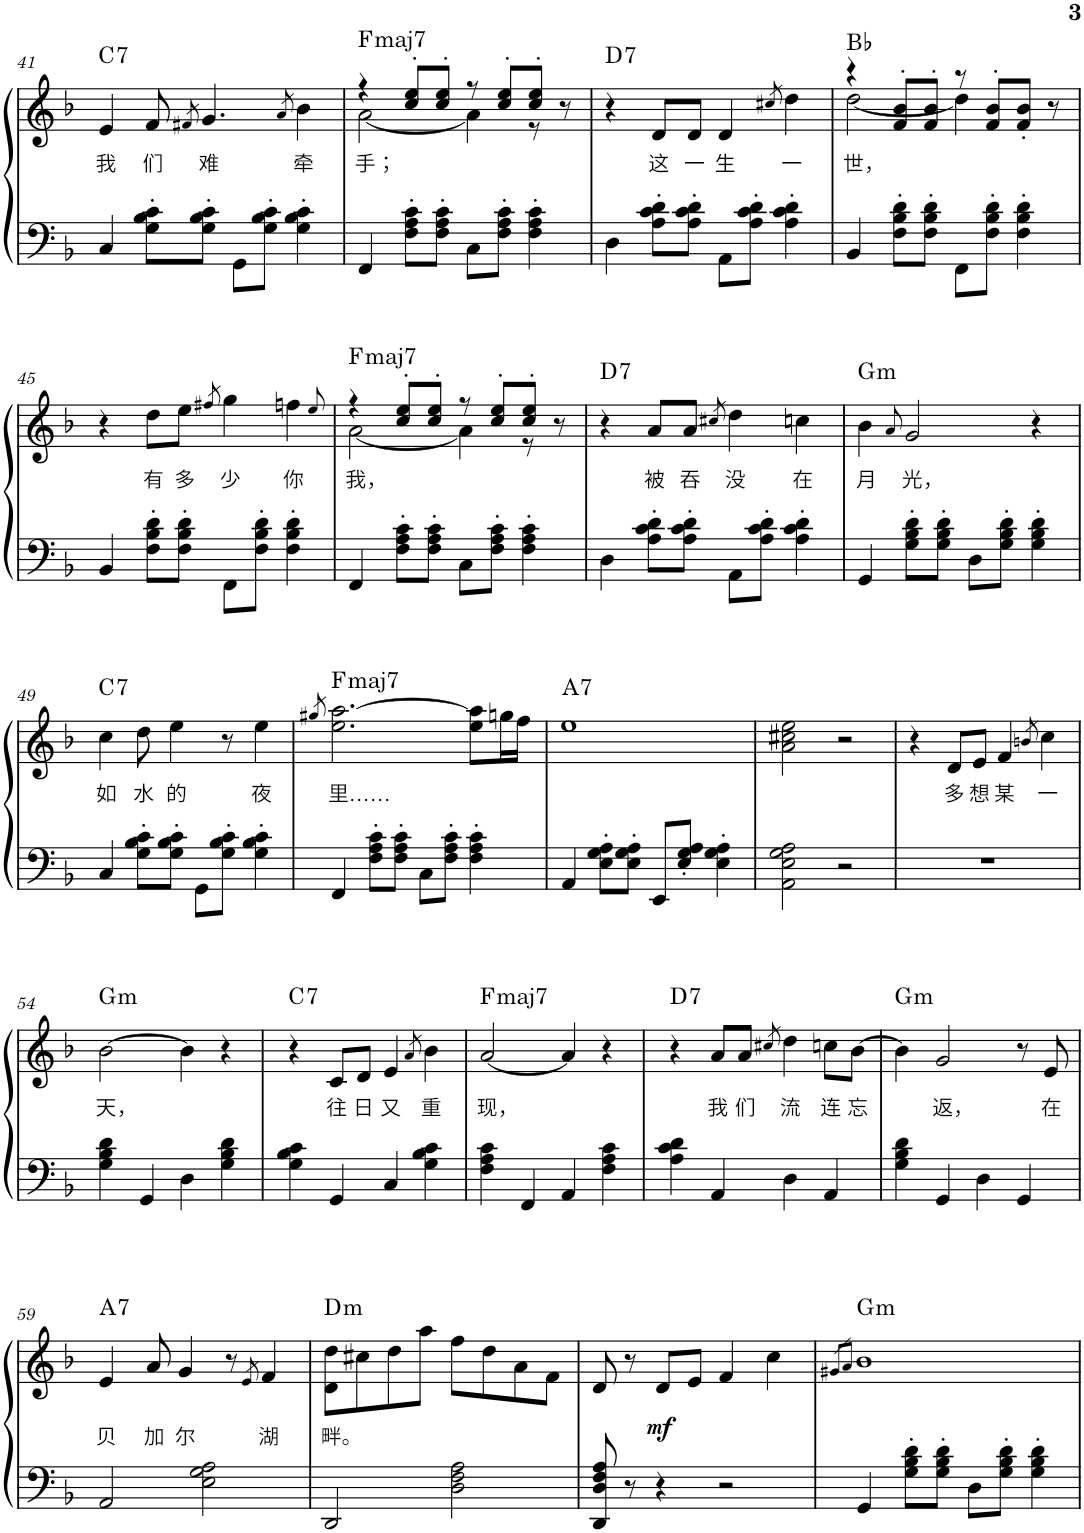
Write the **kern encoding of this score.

**kern	**kern	**text	**dynam	**harte
*part1	*part1	*part1	*part1	*part1
*staff2	*staff1	*staff1	*staff1/2	*
*I"手风琴	*	*	*	*
!!LO:PB:g=z
*clefF4	*clefG2	*	*	*
*k[b-]	*k[b-]	*	*	*
*M4/4	*M4/4	*	*	*
=41	=41	=41	=41	=41
!	!	!LO:LY:b	!	!LO:H:kt=7
4C/	4e/	我	.	C:7
!	!	!LO:LY:b	!	!
8G\' 8B-\' 8c\'L	8f/	们	.	.
.	8qf#X/	.	.	.
!	!	!LO:LY:b	!	!
8G\' 8B-\' 8c\'J	4.g/	难	.	.
8GG\L	.	.	.	.
8G\' 8B-\' 8c\'J	.	.	.	.
.	8qa/	.	.	.
!	!	!LO:LY:b	!	!
4G\' 4B-\' 4c\'	4b-\	牵	.	.
=42	=42	=42	=42	=42
*	*^	*	*	*
!	!	!	!LO:LY:b	!	!LO:H:kt=maj7
4FF/	4r	[2a\	手；	.	F:maj7
8F\' 8A\' 8c\'L	8cc/' 8ee/'L	.	.	.	.
8F\' 8A\' 8c\'J	8cc/' 8ee/'J	.	.	.	.
8C\L	8r	4a\]	.	.	.
8F\' 8A\' 8c\'J	8cc/' 8ee/'L	.	.	.	.
4F\' 4A\' 4c\'	8cc/' 8ee/'J	8r	.	.	.
.	8r	8ryy	.	.	.
=43	=43	=43	=43	=43	=43
!	!	!	!	!	!LO:H:kt=7
*	*v	*v	*	*	*
4D\	4r	.	.	D:7
!	!	!LO:LY:b	!	!
8A\' 8c\' 8d\'L	8d/L	这	.	.
!	!	!LO:LY:b	!	!
8A\' 8c\' 8d\'J	8d/J	一	.	.
!	!	!LO:LY:b	!	!
8AA\L	4d/	生	.	.
8A\' 8c\' 8d\'J	.	.	.	.
.	8qcc#X/	.	.	.
!	!	!LO:LY:b	!	!
4A\' 4c\' 4d\'	4dd\	一	.	.
=44	=44	=44	=44	=44
*	*^	*	*	*
!	!	!	!LO:LY:b	!	!
4BB-/	4r	[2dd\	世，	.	Bb:maj
8F\' 8B-\' 8d\'L	8f/' 8b-/'L	.	.	.	.
8F\' 8B-\' 8d\'J	8f/' 8b-/'J	.	.	.	.
8FF\L	8r	4dd\]	.	.	.
8F\' 8B-\' 8d\'J	8f/' 8b-/'L	.	.	.	.
4F\' 4B-\' 4d\'	8f/' 8b-/'J	4ryy	.	.	.
.	8r	.	.	.	.
*	*v	*v	*	*	*
!!LO:LB:g=z
=45	=45	=45	=45	=45
4BB-/	4r	.	.	.
!	!	!LO:LY:b	!	!
8F\' 8B-\' 8d\'L	8dd\L	有	.	.
!	!	!LO:LY:b	!	!
8F\' 8B-\' 8d\'J	8ee\J	多	.	.
.	8qff#X/	.	.	.
!	!	!LO:LY:b	!	!
8FF\L	4gg\	少	.	.
8F\' 8B-\' 8d\'J	.	.	.	.
!	!	!LO:LY:b	!	!
4F\' 4B-\' 4d\'	4ffn\	你	.	.
.	8qee/	.	.	.
=46	=46	=46	=46	=46
*	*^	*	*	*
!	!	!	!LO:LY:b	!	!LO:H:kt=maj7
4FF/	4r	[2a\	我，	.	F:maj7
8F\' 8A\' 8c\'L	8cc/' 8ee/'L	.	.	.	.
8F\' 8A\' 8c\'J	8cc/' 8ee/'J	.	.	.	.
8C\L	8r	4a\]	.	.	.
8F\' 8A\' 8c\'J	8cc/' 8ee/'L	.	.	.	.
4F\' 4A\' 4c\'	8cc/' 8ee/'J	8r	.	.	.
.	8r	8ryy	.	.	.
=47	=47	=47	=47	=47	=47
!	!	!	!	!	!LO:H:kt=7
*	*v	*v	*	*	*
4D\	4r	.	.	D:7
!	!	!LO:LY:b	!	!
8A\' 8c\' 8d\'L	8a/L	被	.	.
!	!	!LO:LY:b	!	!
8A\' 8c\' 8d\'J	8a/J	吞	.	.
.	8qcc#X/	.	.	.
!	!	!LO:LY:b	!	!
8AA\L	4dd\	没	.	.
8A\' 8c\' 8d\'J	.	.	.	.
!	!	!LO:LY:b	!	!
4A\' 4c\' 4d\'	4ccn\	在	.	.
=48	=48	=48	=48	=48
!	!	!LO:LY:b	!	!LO:H:kt=m
4GG/	4b-\	月	.	G:min
.	8qa/	.	.	.
!	!	!LO:LY:b	!	!
8G\' 8B-\' 8d\'L	2g/	光，	.	.
8G\' 8B-\' 8d\'J	.	.	.	.
8D\L	.	.	.	.
8G\' 8B-\' 8d\'J	.	.	.	.
4G\' 4B-\' 4d\'	4r	.	.	.
!!LO:LB:g=z
=49	=49	=49	=49	=49
!	!	!LO:LY:b	!	!LO:H:kt=7
4C/	4cc\	如	.	C:7
!	!	!LO:LY:b	!	!
8G\' 8B-\' 8c\'L	8dd\	水	.	.
!	!	!LO:LY:b	!	!
8G\' 8B-\' 8c\'J	4ee\	的	.	.
8GG\L	.	.	.	.
8G\' 8B-\' 8c\'J	8r	.	.	.
!	!	!LO:LY:b	!	!
4G\' 4B-\' 4c\'	4ee\	夜	.	.
=50	=50	=50	=50	=50
.	8qgg#X/	.	.	.
!	!	!LO:LY:b	!	!LO:H:kt=maj7
4FF/	2.ee\ [2.aa\	里……	.	F:maj7
8F\' 8A\' 8c\'L	.	.	.	.
8F\' 8A\' 8c\'J	.	.	.	.
8C\L	.	.	.	.
8F\' 8A\' 8c\'J	.	.	.	.
4F\' 4A\' 4c\'	8ee\ 8aa\]L	.	.	.
.	16ggn\L	.	.	.
.	16ff\JJ	.	.	.
=51	=51	=51	=51	=51
!	!	!	!	!LO:H:kt=7
4AA/	1ee	.	.	A:7
8E\' 8G\' 8A\'L	.	.	.	.
8E\' 8G\' 8A\'J	.	.	.	.
8EE/L	.	.	.	.
8E/' 8G/' 8A/'J	.	.	.	.
4E\' 4G\' 4A\'	.	.	.	.
=52	=52	=52	=52	=52
2AA\ 2E\ 2G\ 2A\	2a\ 2cc#X\ 2ee\	.	.	.
2r	2r	.	.	.
=53	=53	=53	=53	=53
1r	4r	.	.	.
!	!	!LO:LY:b	!	!
.	8d/L	多	.	.
!	!	!LO:LY:b	!	!
.	8e/J	想	.	.
!	!	!LO:LY:b	!	!
.	4f/	某	.	.
.	8qbn/	.	.	.
!	!	!LO:LY:b	!	!
.	4cc\	一	.	.
!!LO:LB:g=z
=54	=54	=54	=54	=54
!	!	!LO:LY:b	!	!LO:H:kt=m
4G\ 4B-\ 4d\	[2b-\	天，	.	G:min
4GG/	.	.	.	.
4D\	4b-\]	.	.	.
4G\ 4B-\ 4d\	4r	.	.	.
=55	=55	=55	=55	=55
!	!	!	!	!LO:H:kt=7
4G\ 4B-\ 4c\	4r	.	.	C:7
!	!	!LO:LY:b	!	!
4GG/	8c/L	往	.	.
!	!	!LO:LY:b	!	!
.	8d/J	日	.	.
!	!	!LO:LY:b	!	!
4C/	4e/	又	.	.
.	8qa/	.	.	.
!	!	!LO:LY:b	!	!
4G\ 4B-\ 4c\	4b-\	重	.	.
=56	=56	=56	=56	=56
!	!	!LO:LY:b	!	!LO:H:kt=maj7
4F\ 4A\ 4c\	[2a/	现，	.	F:maj7
4FF/	.	.	.	.
4AA/	4a/]	.	.	.
4F\ 4A\ 4c\	4r	.	.	.
=57	=57	=57	=57	=57
!	!	!	!	!LO:H:kt=7
4A\ 4c\ 4d\	4r	.	.	D:7
!	!	!LO:LY:b	!	!
4AA/	8a/L	我	.	.
!	!	!LO:LY:b	!	!
.	8a/J	们	.	.
.	8qcc#X/	.	.	.
!	!	!LO:LY:b	!	!
4D\	4dd\	流	.	.
!	!	!LO:LY:b	!	!
4AA/	8ccn\L	连	.	.
!	!	!LO:LY:b	!	!
.	[8b-\J	忘	.	.
=58	=58	=58	=58	=58
!	!	!	!	!LO:H:kt=m
4G\ 4B-\ 4d\	4b-\]	.	.	G:min
!	!	!LO:LY:b	!	!
4GG/	2g/	返，	.	.
4D\	.	.	.	.
4GG/	8r	.	.	.
!	!	!LO:LY:b	!	!
.	8e/	在	.	.
!!LO:LB:g=z
=59	=59	=59	=59	=59
!	!	!LO:LY:b	!	!LO:H:kt=7
2AA/	4e/	贝	.	A:7
!	!	!LO:LY:b	!	!
.	8a/	加	.	.
!	!	!LO:LY:b	!	!
.	4g/	尔	.	.
2E\ 2G\ 2A\	.	.	.	.
.	8r	.	.	.
.	8qe/	.	.	.
!	!	!LO:LY:b	!	!
.	4f/	湖	.	.
=60	=60	=60	=60	=60
!	!	!LO:LY:b	!	!LO:H:kt=m
2DD/	8d\ 8dd\L	畔。	.	D:min
.	8cc#X\	.	.	.
.	8dd\	.	.	.
.	8aa\J	.	.	.
2D\ 2F\ 2A\	8ff\L	.	.	.
.	8dd\	.	.	.
.	8a\	.	.	.
.	8f\J	.	.	.
=61	=61	=61	=61	=61
8DD/ 8D/ 8F/ 8A/	8d/	.	.	.
8r	8r	.	.	.
!	!	!	!LO:DY:b	!
4r	8d/L	.	mf	.
.	8e/J	.	.	.
2r	4f/	.	.	.
.	4cc\	.	.	.
=62	=62	=62	=62	=62
.	8qg#X/L	.	.	.
.	8qa/J	.	.	.
!	!	!	!	!LO:H:kt=m
4GG/	1b-	.	.	G:min
8G\' 8B-\' 8d\'L	.	.	.	.
8G\' 8B-\' 8d\'J	.	.	.	.
8D\L	.	.	.	.
8G\' 8B-\' 8d\'J	.	.	.	.
4G\' 4B-\' 4d\'	.	.	.	.
=	=	=	=	=
*-	*-	*-	*-	*-
